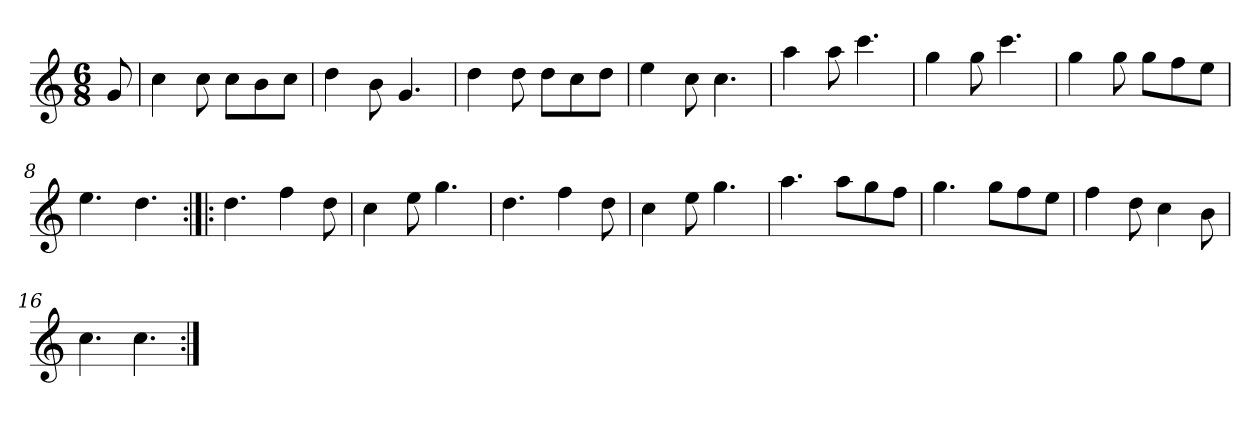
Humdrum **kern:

**kern
*part1
*staff1
*clefG2
*k[]
*C:
*M6/8
*MM120
=
8g
=1
4cc
8cc
8cc\L
8b\
8cc\J
=2
4dd
8b
4.g
=3
4dd
8dd
8dd\L
8cc\
8dd\J
=4
4ee
8cc
4.cc
=5
4aa
8aa
4.ccc
=6
4gg
8gg
4.ccc
=7
4gg
8gg
8gg\L
8ff\
8ee\J
=8
4.ee
4.dd
=9:|!|:
4.dd
4ff
8dd
=10
4cc
8ee
4.gg
=11
4.dd
4ff
8dd
=12
4cc
8ee
4.gg
=13
4.aa
8aa\L
8gg\
8ff\J
=14
4.gg
8gg\L
8ff\
8ee\J
=15
4ff
8dd
4cc
8b
=16
4.cc
4.cc
=:|!
*-
